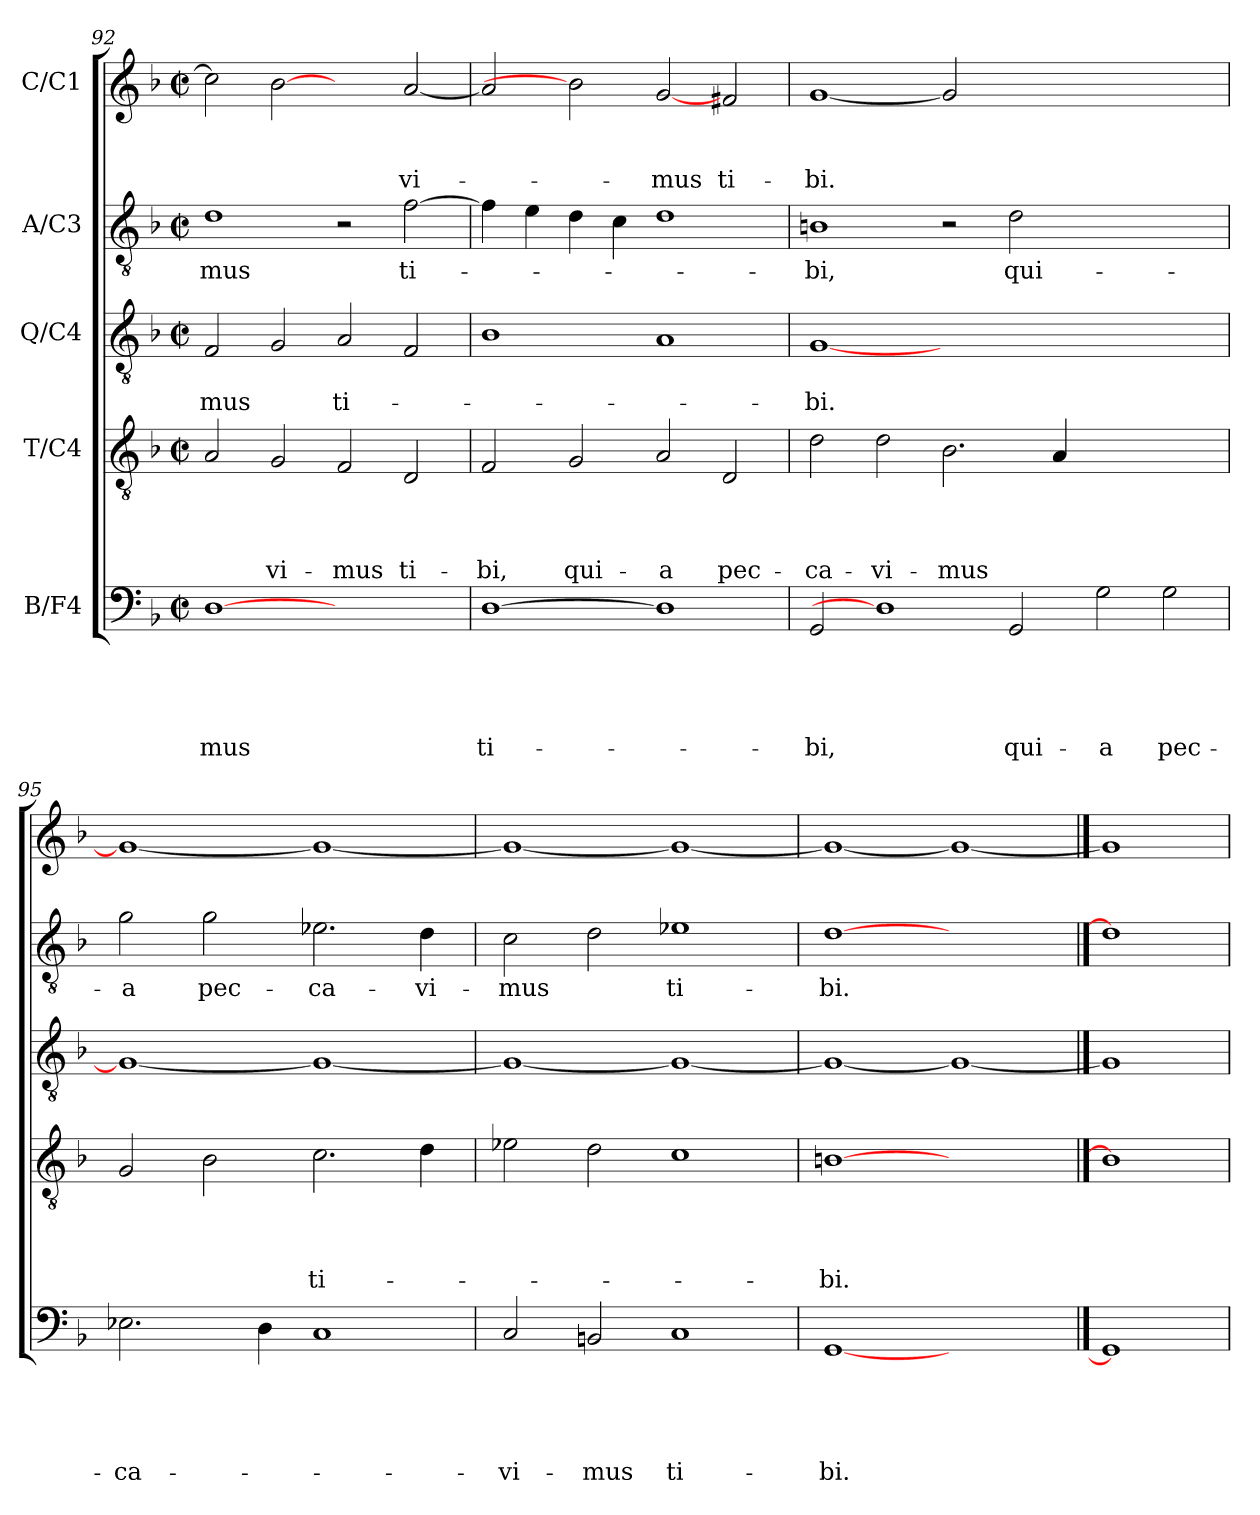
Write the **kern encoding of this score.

**kern	**text	**text	**text	**text	**text	**kern	**text	**text	**text	**text	**kern	**text	**text	**kern	**text	**kern	**text	**text	**text
*part5	*part5	*part5	*part5	*part5	*part5	*part4	*part4	*part4	*part4	*part4	*part3	*part3	*part3	*part2	*part2	*part1	*part1	*part1	*part1
*staff5	*staff5	*staff5	*staff5	*staff5	*staff5	*staff4	*staff4	*staff4	*staff4	*staff4	*staff3	*staff3	*staff3	*staff2	*staff2	*staff1	*staff1	*staff1	*staff1
*I"B/F4	*	*	*	*	*	*I"T/C4	*	*	*	*	*I"Q/C4	*	*	*I"A/C3	*	*I"C/C1	*	*	*
!!LO:LB:g=z
*clefF4	*	*	*	*	*	*clefGv2	*	*	*	*	*clefGv2	*	*	*clefGv2	*	*clefG2	*	*	*
*k[b-]	*	*	*	*	*	*k[b-]	*	*	*	*	*k[b-]	*	*	*k[b-]	*	*k[b-]	*	*	*
*F:	*	*	*	*	*	*F:	*	*	*	*	*F:	*	*	*F:	*	*F:	*	*	*
*M2/2	*	*	*	*	*	*M2/2	*	*	*	*	*M2/2	*	*	*M2/2	*	*M2/2	*	*	*
*met(c|)	*	*	*	*	*	*met(c|)	*	*	*	*	*met(c|)	*	*	*met(c|)	*	*met(c|)	*	*	*
=92	=92	=92	=92	=92	=92	=92	=92	=92	=92	=92	=92	=92	=92	=92	=92	=92	=92	=92	=92
!	!	!	!	!	!LO:LY:b	!	!	!	!	!	!	!	!LO:LY:b	!	!LO:LY:b	!	!	!	!
[1D	.	.	.	.	-mus	2A/	.	.	.	.	2F/	.	-mus	1d	-mus	2cc\]	.	.	.
!	!	!	!	!	!	!	!	!	!	!LO:LY:b	!	!	!	!	!	!	!	!	!
.	.	.	.	.	.	2G/	.	.	.	-vi-	2G/	.	.	.	.	[2b-	.	.	.
!	!	!	!	!	!	!	!	!	!	!LO:LY:b	!	!	!LO:LY:b	!	!	!	!	!	!
1ryy	.	.	.	.	.	2F/	.	.	.	-mus	2A/	.	ti-	2r	.	2ryy	.	.	.
!	!	!	!	!	!	!	!	!	!	!LO:LY:b	!	!	!	!	!LO:LY:b	!	!	!	!LO:LY:b
.	.	.	.	.	.	2D/	.	.	.	ti-	2F/	.	.	[2f\	ti-	[2a/	.	.	-vi-
=93	=93	=93	=93	=93	=93	=93	=93	=93	=93	=93	=93	=93	=93	=93	=93	=93	=93	=93	=93
!	!	!	!	!	!LO:LY:b	!	!	!	!	!LO:LY:b	!	!	!	!	!	!	!	!	!
[1D	.	.	.	.	ti-	2F/	.	.	.	-bi,	1B-	.	.	4f\]	.	2a/]	.	.	.
.	.	.	.	.	.	.	.	.	.	.	.	.	.	4e\	.	.	.	.	.
!	!	!	!	!	!	!	!	!	!	!LO:LY:b	!	!	!	!	!	!	!	!	!
.	.	.	.	.	.	2G/	.	.	.	qui-	.	.	.	4d\	.	2b-]	.	.	.
.	.	.	.	.	.	.	.	.	.	.	.	.	.	4c\	.	.	.	.	.
!	!	!	!	!	!	!	!	!	!	!LO:LY:b	!	!	!	!	!	!	!	!	!LO:LY:b
1D]	.	.	.	.	.	2A/	.	.	.	-a	1A	.	.	1d	.	[2g	.	.	-mus
!	!	!	!	!	!	!	!	!	!	!LO:LY:b	!	!	!	!	!	!	!	!	!LO:LY:b
.	.	.	.	.	.	2D/	.	.	.	pec-	.	.	.	.	.	2f#/	.	.	ti-
=94	=94	=94	=94	=94	=94	=94	=94	=94	=94	=94	=94	=94	=94	=94	=94	=94	=94	=94	=94
!	!	!	!	!	!LO:LY:b	!	!	!	!	!LO:LY:b	!	!	!LO:LY:b	!	!LO:LY:b	!	!	!	!LO:LY:b
2GG/	.	.	.	.	-bi,	2d\	.	.	.	-ca-	[1G	.	-bi.	1Bn	-bi,	[1g	.	.	-bi.
!	!	!	!	!	!	!	!	!	!	!LO:LY:b	!	!	!	!	!	!	!	!	!
1D]	.	.	.	.	.	2d\	.	.	.	-vi-	.	.	.	.	.	.	.	.	.
!	!	!	!	!	!	!	!	!	!	!LO:LY:b	!	!	!	!	!	!	!	!	!
.	.	.	.	.	.	2.B-\	.	.	.	-mus	0ryy	.	.	2r	.	2g]	.	.	.
!	!	!	!	!	!LO:LY:b	!	!	!	!	!	!	!	!	!	!LO:LY:b	!	!	!	!
2GG/	.	.	.	.	qui-	.	.	.	.	.	.	.	.	2d\	qui-	1.ryy	.	.	.
.	.	.	.	.	.	4A/	.	.	.	.	.	.	.	.	.	.	.	.	.
!	!	!	!	!	!LO:LY:b	!	!	!	!	!	!	!	!	!	!	!	!	!	!
2G\	.	.	.	.	-a	1ryy	.	.	.	.	.	.	.	1ryy	.	.	.	.	.
!	!	!	!	!	!LO:LY:b	!	!	!	!	!	!	!	!	!	!	!	!	!	!
2G\	.	.	.	.	pec-	.	.	.	.	.	.	.	.	.	.	.	.	.	.
=95	=95	=95	=95	=95	=95	=95	=95	=95	=95	=95	=95	=95	=95	=95	=95	=95	=95	=95	=95
!	!	!	!	!	!LO:LY:b	!	!	!	!	!	!	!	!	!	!LO:LY:b	!	!	!	!
2.E-X\	.	.	.	.	-ca-	2G/	.	.	.	.	1G_	.	.	2g\	-a	1g_	.	.	.
!	!	!	!	!	!	!	!	!	!	!	!	!	!	!	!LO:LY:b	!	!	!	!
.	.	.	.	.	.	2B-\	.	.	.	.	.	.	.	2g\	pec-	.	.	.	.
4D\	.	.	.	.	.	.	.	.	.	.	.	.	.	.	.	.	.	.	.
!	!	!	!	!	!	!	!	!	!	!LO:LY:b	!	!	!	!	!LO:LY:b	!	!	!	!
1C	.	.	.	.	.	2.c\	.	.	.	ti-	1G_	.	.	2.e-X\	-ca-	1g_	.	.	.
!	!	!	!	!	!	!	!	!	!	!	!	!	!	!	!LO:LY:b	!	!	!	!
.	.	.	.	.	.	4d\	.	.	.	.	.	.	.	4d\	-vi-	.	.	.	.
=96	=96	=96	=96	=96	=96	=96	=96	=96	=96	=96	=96	=96	=96	=96	=96	=96	=96	=96	=96
!	!	!	!	!	!LO:LY:b	!	!	!	!	!	!	!	!	!	!LO:LY:b	!	!	!	!
2C/	.	.	.	.	-vi-	2e-\	.	.	.	.	1G_	.	.	2c\	-mus	1g_	.	.	.
!	!	!	!	!	!LO:LY:b	!	!	!	!	!	!	!	!	!	!	!	!	!	!
2BBn/	.	.	.	.	-mus	2d\	.	.	.	.	.	.	.	2d\	.	.	.	.	.
!	!	!	!	!	!LO:LY:b	!	!	!	!	!	!	!	!	!	!LO:LY:b	!	!	!	!
1C	.	.	.	.	ti-	1c	.	.	.	.	1G_	.	.	1e-X	ti-	1g_	.	.	.
=97	=97	=97	=97	=97	=97	=97	=97	=97	=97	=97	=97	=97	=97	=97	=97	=97	=97	=97	=97
!	!	!	!	!	!LO:LY:b	!	!	!	!	!LO:LY:b	!	!	!	!	!LO:LY:b	!	!	!	!
[1GG	.	.	.	.	-bi.	[1Bn	.	.	.	-bi.	1G_	.	.	[1d	-bi.	1g_	.	.	.
1ryy	.	.	.	.	.	1ryy	.	.	.	.	1G_	.	.	1ryy	.	1g_	.	.	.
==98	==98	==98	==98	==98	==98	==98	==98	==98	==98	==98	==98	==98	==98	==98	==98	==98	==98	==98	==98
1GG]	.	.	.	.	.	1B]	.	.	.	.	1G]	.	.	1d]	.	1g]	.	.	.
=	=	=	=	=	=	=	=	=	=	=	=	=	=	=	=	=	=	=	=
*-	*-	*-	*-	*-	*-	*-	*-	*-	*-	*-	*-	*-	*-	*-	*-	*-	*-	*-	*-
